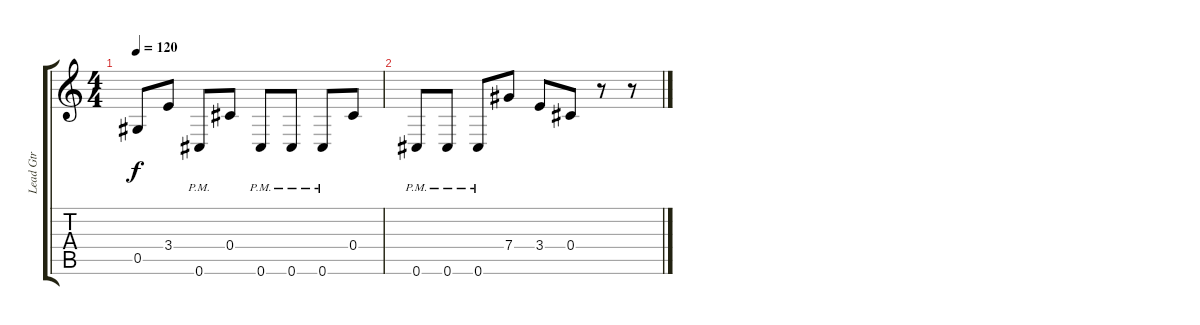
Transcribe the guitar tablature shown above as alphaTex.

\track ("Lead Gtr" "Lead Gtr") {instrument distortionguitar}
\staff {score tabs}
\tuning (Eb4 Ab3 Gb3 Db3 Ab2 Db2) {hide}
\ts (4 4)
\tempo 120
\clef g2
\ks c
0.5.8{dy f} 3.4.8 0.6{pm}.8 0.4.8 0.6{pm}.8 0.6{pm}.8 0.6{pm}.8 0.4.8 |
0.6{pm}.8 0.6{pm}.8 0.6{pm}.8 7.4.8 3.4.8 0.4.8 r.8 r.8
